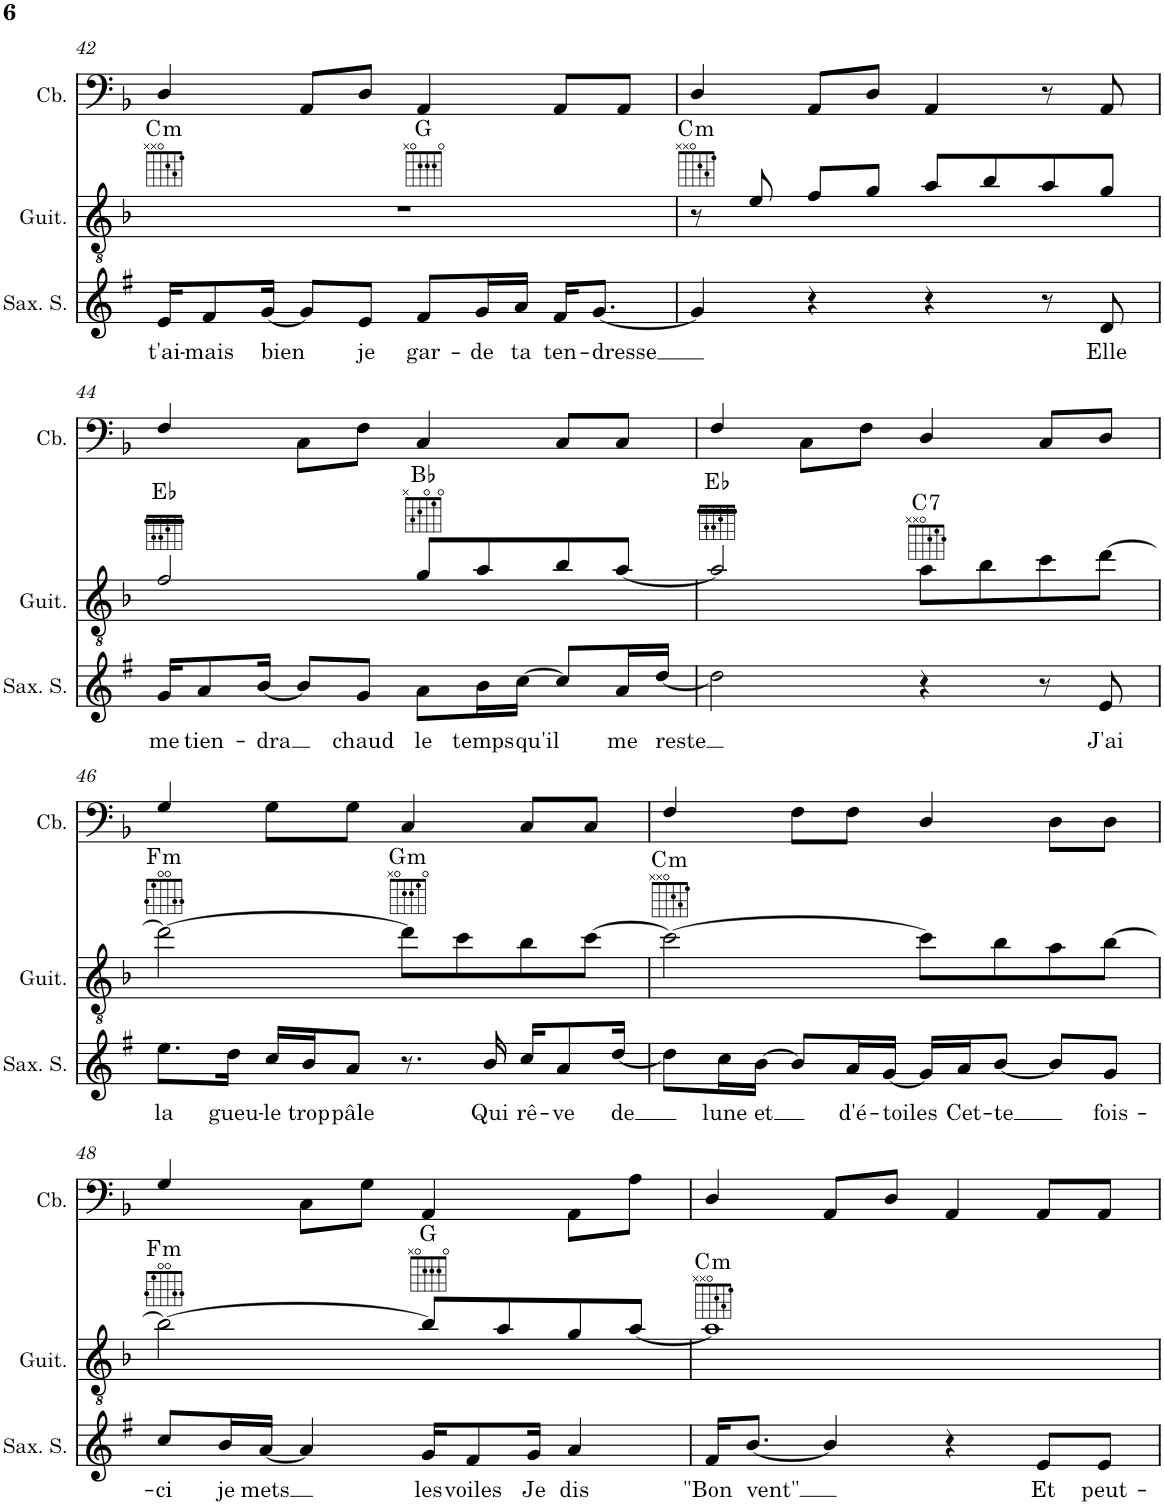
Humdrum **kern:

**kern	**text	**kern	**harte	**kern
*part3	*part3	*part2	*part2	*part1
*staff3	*staff3	*staff2	*	*staff1
*I"Saxophone Soprano	*	*I"Guitare Classique	*	*I"Contrebasse
*I'Sax. S.	*	*I'Guit.	*	*I'Cb.
!!LO:PB:g=z
*clefG2	*	*clefGv2	*	*clefF4
*Trd1c2	*	*	*	*Trd7c12
*k[f#]	*	*k[b-]	*	*k[b-]
*M4/4	*	*M4/4	*	*M4/4
=42	=42	=42	=42	=42
!	!LO:LY:b	!	!LO:H:kt=m	!
*	*	*^	*	*
16e/KL	t'ai-	1r	2ryy	C:min	4D/
!	!LO:LY:b	!	!	!	!
8f#/	-mais	.	.	.	.
!	!LO:LY:b	!	!	!	!
[16g/Jk	bien	.	.	.	.
8g/L]	.	.	.	.	8AA/L
!	!LO:LY:b	!	!	!	!
8e/J	je	.	.	.	8D/J
!	!LO:LY:b	!	!	!	!
8f#/L	gar-	.	2ryy	G:maj	4AA/
!	!LO:LY:b	!	!	!	!
16g/L	-de	.	.	.	.
!	!LO:LY:b	!	!	!	!
16a/JJ	ta	.	.	.	.
!	!LO:LY:b	!	!	!	!
16f#/KL	ten-	.	.	.	8AA/L
!	!LO:LY:b	!	!	!	!
[8.g/J	-dresse	.	.	.	.
.	.	.	.	.	8AA/J
=43	=43	=43	=43	=43	=43
!	!	!	!	!LO:H:kt=m	!
*	*	*v	*v	*	*
4g/]	.	8r	C:min	4D/
.	.	8e/	.	.
4r	.	8f/L	.	8AA/L
.	.	8g/J	.	8D/J
4r	.	8a/L	.	4AA/
.	.	8b-/	.	.
8r	.	8a/	.	8r
!	!LO:LY:b	!	!	!
8d/	Elle	8g/J	.	8AA/
!!LO:LB:g=z
=44	=44	=44	=44	=44
!	!LO:LY:b	!	!	!
16g/KL	me	2f/	Eb:maj	4F/
!	!LO:LY:b	!	!	!
8a/	tien-	.	.	.
!	!LO:LY:b	!	!	!
[16b/Jk	-dra	.	.	.
8b/L]	.	.	.	8C\L
!	!LO:LY:b	!	!	!
8g/J	chaud	.	.	8F\J
!	!LO:LY:b	!	!	!
8a\L	le	8g/L	Bb:maj	4C/
!	!LO:LY:b	!	!	!
16b\L	temps	8a/	.	.
!	!LO:LY:b	!	!	!
[16cc\JJ	qu'il	.	.	.
8cc/L]	.	8b-/	.	8C/L
!	!LO:LY:b	!	!	!
16a/L	me	[8a/J	.	8C/J
!	!LO:LY:b	!	!	!
[<16dd/JJ	reste	.	.	.
=45	=45	=45	=45	=45
2dd\]	.	2a/]	Eb:maj	4F/
.	.	.	.	8C\L
.	.	.	.	8F\J
!	!	!	!LO:H:kt=7	!
4r	.	8a\L	C:7	4D/
.	.	8b-\	.	.
8r	.	8cc\	.	8C/L
!	!LO:LY:b	!	!	!
8e/	J'ai	[8dd\J	.	8D/J
!!LO:LB:g=z
=46	=46	=46	=46	=46
!	!LO:LY:b	!	!LO:H:kt=m	!
8.ee\L	la	2dd\_	F:min	4G/
!	!LO:LY:b	!	!	!
16dd\Jk	gueu-	.	.	.
!	!LO:LY:b	!	!	!
16cc/LL	-le	.	.	8G\L
!	!LO:LY:b	!	!	!
16b/J	trop	.	.	.
!	!LO:LY:b	!	!	!
8a/J	pâle	.	.	8G\J
!	!	!	!LO:H:kt=m	!
8.r	.	8dd\L]	G:min	4C/
.	.	8cc\	.	.
!	!LO:LY:b	!	!	!
16b/	Qui	.	.	.
!	!LO:LY:b	!	!	!
16cc/KL	rê-	8b-\	.	8C/L
!	!LO:LY:b	!	!	!
8a/	-ve	.	.	.
.	.	[8cc\J	.	8C/J
!	!LO:LY:b	!	!	!
[<16dd/Jk	de	.	.	.
=47	=47	=47	=47	=47
!	!	!	!LO:H:kt=m	!
8dd\L]	.	2cc\_	C:min	4F/
!	!LO:LY:b	!	!	!
16cc\L	lune	.	.	.
!	!LO:LY:b	!	!	!
[16b\JJ	et	.	.	.
8b/L]	.	.	.	8F\L
!	!LO:LY:b	!	!	!
16a/L	d'é-	.	.	8F\J
!	!LO:LY:b	!	!	!
[16g/JJ	-toiles	.	.	.
16g/LL]	.	8cc\L]	.	4D/
!	!LO:LY:b	!	!	!
16a/J	Cet-	.	.	.
!	!LO:LY:b	!	!	!
[8b/J	-te	8b-\	.	.
8b/L]	.	8a\	.	8D\L
!	!LO:LY:b	!	!	!
8g/J	fois-	[8b-\J	.	8D\J
!!LO:LB:g=z
=48	=48	=48	=48	=48
!	!LO:LY:b	!	!LO:H:kt=m	!
8cc/L	-ci	2b-\_	F:min	4G/
!	!LO:LY:b	!	!	!
16b/L	je	.	.	.
!	!LO:LY:b	!	!	!
[16a/JJ	mets	.	.	.
4a/]	.	.	.	8C\L
.	.	.	.	8G\J
!	!LO:LY:b	!	!	!
16g/KL	les	8b-/L]	G:maj	4AA/
!	!LO:LY:b	!	!	!
8f#/	voiles	.	.	.
.	.	8a/	.	.
!	!LO:LY:b	!	!	!
16g/Jk	Je	.	.	.
!	!LO:LY:b	!	!	!
4a/	dis	8g/	.	8AA\L
.	.	[8a/J	.	8A\J
=49	=49	=49	=49	=49
!	!LO:LY:b	!	!LO:H:kt=m	!
16f#/KL	"Bon	1a]	C:min	4D/
!	!LO:LY:b	!	!	!
[8.b/J	vent"	.	.	.
4b/]	.	.	.	8AA/L
.	.	.	.	8D/J
4r	.	.	.	4AA/
!	!LO:LY:b	!	!	!
8e/L	Et	.	.	8AA/L
!	!LO:LY:b	!	!	!
8e/J	peut-	.	.	8AA/J
=	=	=	=	=
*-	*-	*-	*-	*-
